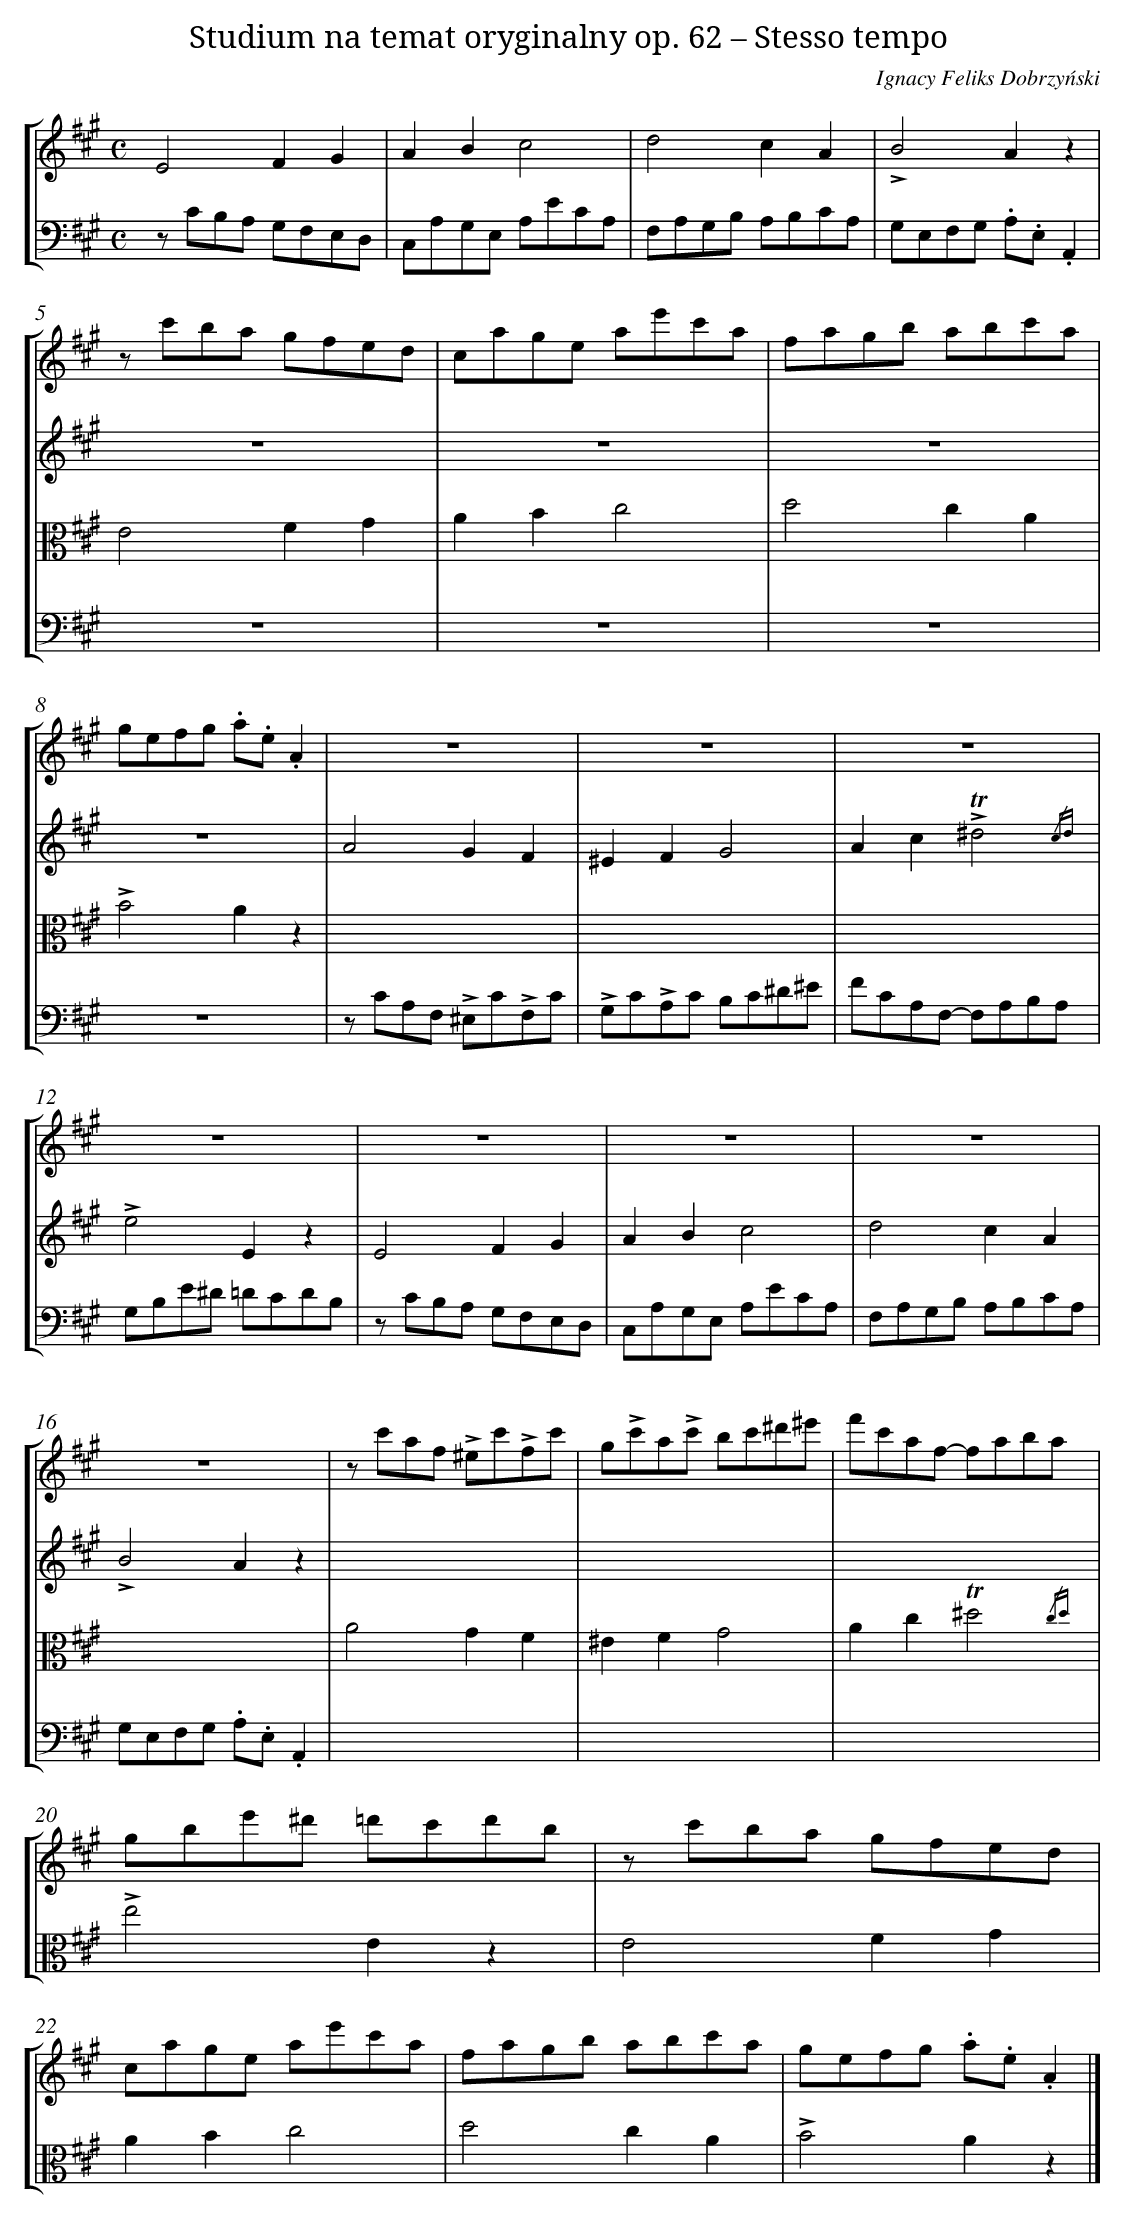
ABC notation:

X:1
T: Studium na temat oryginalny op. 62 – Stesso tempo
C: Ignacy Feliks Dobrzyński
L: 1/8
M: C
%%staves [1 2 3 4]
V: 1 clef=treble
V: 2 clef=treble
V: 3 clef=alto
V: 4 clef=bass
K: A
[V:1] x8 |
[V:2] E4F2G2 |
[V:3] x8 |
[V:4] z CB,A, G,F,E,D, |
[V:1] x8 |
[V:2] A2B2c4 |
[V:3] x8 |
[V:4] C,A,G,E, A,ECA, |
[V:1] x8 |
[V:2] d4c2A2 |
[V:3] x8 |
[V:4] F,A,G,B, A,B,CA, |
[V:1] x8 |
[V:2] !accent!B4A2z2 |
[V:3] x8 |
[V:4] G,E,F,G, .A,.E,.A,,2 |
[V:1] z c'ba gfed |
[V:2] z8 |
[V:3] E4F2G2 |
[V:4] z8 |
[V:1] cage ae'c'a |
[V:2] z8 |
[V:3] A2B2c4 |
[V:4] z8 |
[V:1] fagb abc'a |
[V:2] z8 |
[V:3] d4c2A2 |
[V:4] z8 |
[V:1] gefg .a.e.A2 |
[V:2] z8 |
[V:3] !accent!B4A2z2 |
[V:4] z8 |
[V:1] z8 |
[V:2] A4G2F2 |
[V:3] x8 |
[V:4] z CA,F, !accent!^E,C!accent!F,C |
[V:1] z8 |
[V:2] ^E2F2G4 |
[V:3] x8 |
[V:4] !accent!G,C!accent!A,C B,C^D^E |
[V:1] z8 |
[V:2] A2c2!accent!!trill!^d4{/cd} |
[V:3] x8 |
[V:4] FCA,F,- F,A,B,A, |
[V:1] z8 |
[V:2] !accent!e4E2z2 |
[V:3] x8 |
[V:4] G,B,E^D =DCDB, |
[V:1] z8 |
[V:2] E4F2G2 |
[V:3] x8 |
[V:4] z CB,A, G,F,E,D, |
[V:1] z8 |
[V:2] A2B2c4 |
[V:3] x8 |
[V:4] C,A,G,E, A,ECA, |
[V:1] z8 |
[V:2] d4c2A2 |
[V:3] x8 |
[V:4] F,A,G,B, A,B,CA, |
[V:1] z8 |
[V:2] !accent!B4A2z2 |
[V:3] x8 |
[V:4] G,E,F,G, .A,.E,.A,,2 |
[V:1] z c'af !accent!^ec'!accent!fc' |
[V:2] x8 |
[V:3] A4G2F2 |
[V:4] x8 |
[V:1] g!accent!c'a!accent!c' bc'^d'^e' |
[V:2] x8 |
[V:3] ^E2F2G4 |
[V:4] x8 |
[V:1] f'c'af- faba |
[V:2] x8 |
[V:3] A2c2!trill!^d4{/cd} |
[V:4] x8 |
[V:1] gbe'^d' =d'c'd'b |
[V:2] x8 |
[V:3] !accent!e4E2z2 |
[V:4] x8 |
[V:1] z c'ba gfed |
[V:2] x8 |
[V:3] E4F2G2 |
[V:4] x8 |
[V:1] cage ae'c'a |
[V:2] x8 |
[V:3] A2B2c4 |
[V:4] x8 |
[V:1] fagb abc'a |
[V:2] x8 |
[V:3] d4c2A2 |
[V:4] x8 |
[V:1] gefg .a.e.A2 |]
[V:2] x8 |]
[V:3] !accent!B4A2z2 |]
[V:4] x8 |]
